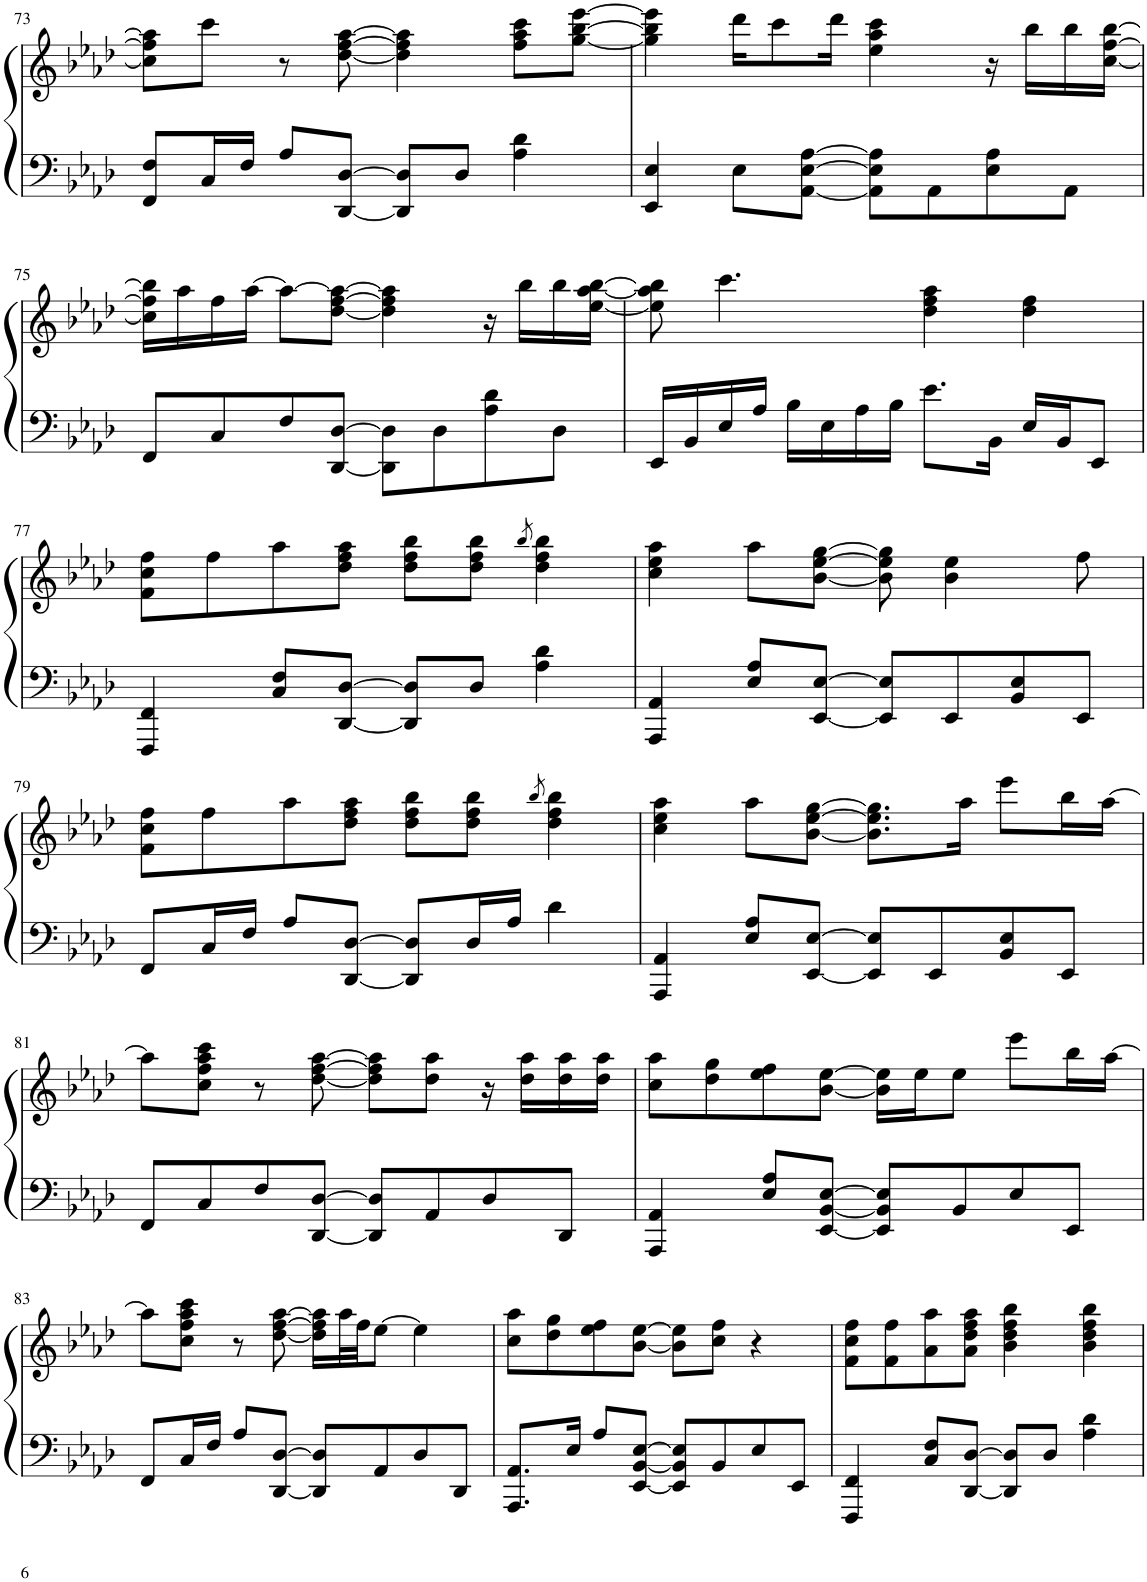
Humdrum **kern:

**kern	**kern
*part1	*part1
*staff2	*staff1
*I"Piano	*
*I'Pno.	*
!!LO:PB:g=z
*clefF4	*clefG2
*k[b-e-a-d-]	*k[b-e-a-d-]
*M4/4	*M4/4
=73	=73
8FF/ 8F/L	8cc\] 8ff\] 8aa-\]L
16C/L	8ccc\J
16F/JJ	.
8A-/L	8r
[8DD-/ [8D-/J	[8dd-\ [8ff\ [8aa-\
8DD-/] 8D-/]L	4dd-\] 4ff\] 4aa-\]
8D-/J	.
4A-\ 4d-\	8ff\ 8aa-\ 8ccc\L
.	[8gg\ [8bb-\ [8eee-\J
=74	=74
4EE-/ 4E-/	4gg\] 4bb-\] 4eee-\]
8E-\L	16ddd-\KL
.	8ccc\
[8AA-\ [8E-\ [8A-\J	.
.	16ddd-\Jk
8AA-\] 8E-\] 8A-\]L	4ee-\ 4aa-\ 4ccc\
8AA-\	.
8E-\ 8A-\	16r
.	16bb-\LL
8AA-\J	16bb-\
.	[16cc\ [16ff\ [16bb-\JJ
!!LO:LB:g=z
=75	=75
8FF/L	16cc\] 16ff\] 16bb-\]LL
.	16aa-\
8C/	16ff\
.	[16aa-\JJ
8F/	8aa-\L_
[8DD-/ [8D-/J	[8dd-\ [8ff\ 8aa-\_J
8DD-\] 8D-\]L	4dd-\] 4ff\] 4aa-\]
8D-\	.
8A-\ 8d-\	16r
.	16bb-\LL
8D-\J	16bb-\
.	[16ee-\ [16aa-\ [16bb-\JJ
=76	=76
16EE-/LL	8ee-\] 8aa-\] 8bb-\]
16BB-/	.
16E-/	4.ccc\
16A-/JJ	.
16B-\LL	.
16E-\	.
16A-\	.
16B-\JJ	.
8.e-\L	4dd-\ 4ff\ 4aa-\
16BB-\Jk	.
16E-/LL	4dd-\ 4ff\
16BB-/J	.
8EE-/J	.
!!LO:LB:g=z
=77	=77
4FFF/ 4FF/	8f\ 8cc\ 8ff\L
.	8ff\
8C/ 8F/L	8aa-\
[8DD-/ [8D-/J	8dd-\ 8ff\ 8aa-\J
8DD-/] 8D-/]L	8dd-\ 8ff\ 8bb-\L
8D-/J	8dd-\ 8ff\ 8bb-\J
.	8qbb-/
4A-\ 4d-\	4dd-\ 4ff\ 4bb-\
=78	=78
4AAA-/ 4AA-/	4cc\ 4ee-\ 4aa-\
8E-/ 8A-/L	8aa-\L
[8EE-/ [8E-/J	[8b-\ [8ee-\ [8gg\J
8EE-/] 8E-/]L	8b-\] 8ee-\] 8gg\]
8EE-/	4b-\ 4ee-\
8BB-/ 8E-/	.
8EE-/J	8ff\
!!LO:LB:g=z
=79	=79
8FF/L	8f\ 8cc\ 8ff\L
16C/L	8ff\
16F/JJ	.
8A-/L	8aa-\
[8DD-/ [8D-/J	8dd-\ 8ff\ 8aa-\J
8DD-/] 8D-/]L	8dd-\ 8ff\ 8bb-\L
16D-/L	8dd-\ 8ff\ 8bb-\J
16A-/JJ	.
.	8qbb-/
4d-\	4dd-\ 4ff\ 4bb-\
=80	=80
4AAA-/ 4AA-/	4cc\ 4ee-\ 4aa-\
8E-/ 8A-/L	8aa-\L
[8EE-/ [8E-/J	[8b-\ [8ee-\ [8gg\J
8EE-/] 8E-/]L	8.b-\] 8.ee-\] 8.gg\]L
8EE-/	.
.	16aa-\Jk
8BB-/ 8E-/	8eee-\L
8EE-/J	16bb-\L
.	[16aa-\JJ
!!LO:LB:g=z
=81	=81
8FF/L	8aa-\L]
8C/	8cc\ 8ff\ 8aa-\ 8ccc\J
8F/	8r
[8DD-/ [8D-/J	[8dd-\ [8ff\ [8aa-\
8DD-/] 8D-/]L	8dd-\] 8ff\] 8aa-\]L
8AA-/	8dd-\ 8aa-\J
8D-/	16r
.	16dd-\ 16aa-\LL
8DD-/J	16dd-\ 16aa-\
.	16dd-\ 16aa-\JJ
=82	=82
4AAA-/ 4AA-/	8cc\ 8aa-\L
.	8dd-\ 8gg\
8E-/ 8A-/L	8ee-\ 8ff\
[8EE-/ [8BB-/ [8E-/J	[8b-\ [8ee-\J
8EE-/] 8BB-/] 8E-/]L	16b-\] 16ee-\]LL
.	16ee-\J
8BB-/	8ee-\J
8E-/	8eee-\L
8EE-/J	16bb-\L
.	[16aa-\JJ
!!LO:LB:g=z
=83	=83
8FF/L	8aa-\L]
16C/L	8cc\ 8ff\ 8aa-\ 8ccc\J
16F/JJ	.
8A-/L	8r
[8DD-/ [8D-/J	[8dd-\ [8ff\ [8aa-\
8DD-/] 8D-/]L	16dd-\] 16ff\] 16aa-\]LL
.	32aa-\L
.	32ff\JJ
8AA-/	[8ee-\J
8D-/	4ee-\]
8DD-/J	.
=84	=84
8.AAA-/ 8.AA-/L	8cc\ 8aa-\L
.	8dd-\ 8gg\
16E-/Jk	.
8A-/L	8ee-\ 8ff\
[8EE-/ [8BB-/ [8E-/J	[8b-\ [8ee-\J
8EE-/] 8BB-/] 8E-/]L	8b-\] 8ee-\]L
8BB-/	8cc\ 8ff\J
8E-/	4r
8EE-/J	.
=85	=85
4FFF/ 4FF/	8f\ 8cc\ 8ff\L
.	8f\ 8ff\
8C/ 8F/L	8a-\ 8aa-\
[8DD-/ [8D-/J	8a-\ 8dd-\ 8ff\ 8aa-\J
8DD-/] 8D-/]L	4b-\ 4dd-\ 4ff\ 4bb-\
8D-/J	.
4A-\ 4d-\	4b-\ 4dd-\ 4ff\ 4bb-\
=	=
*-	*-
